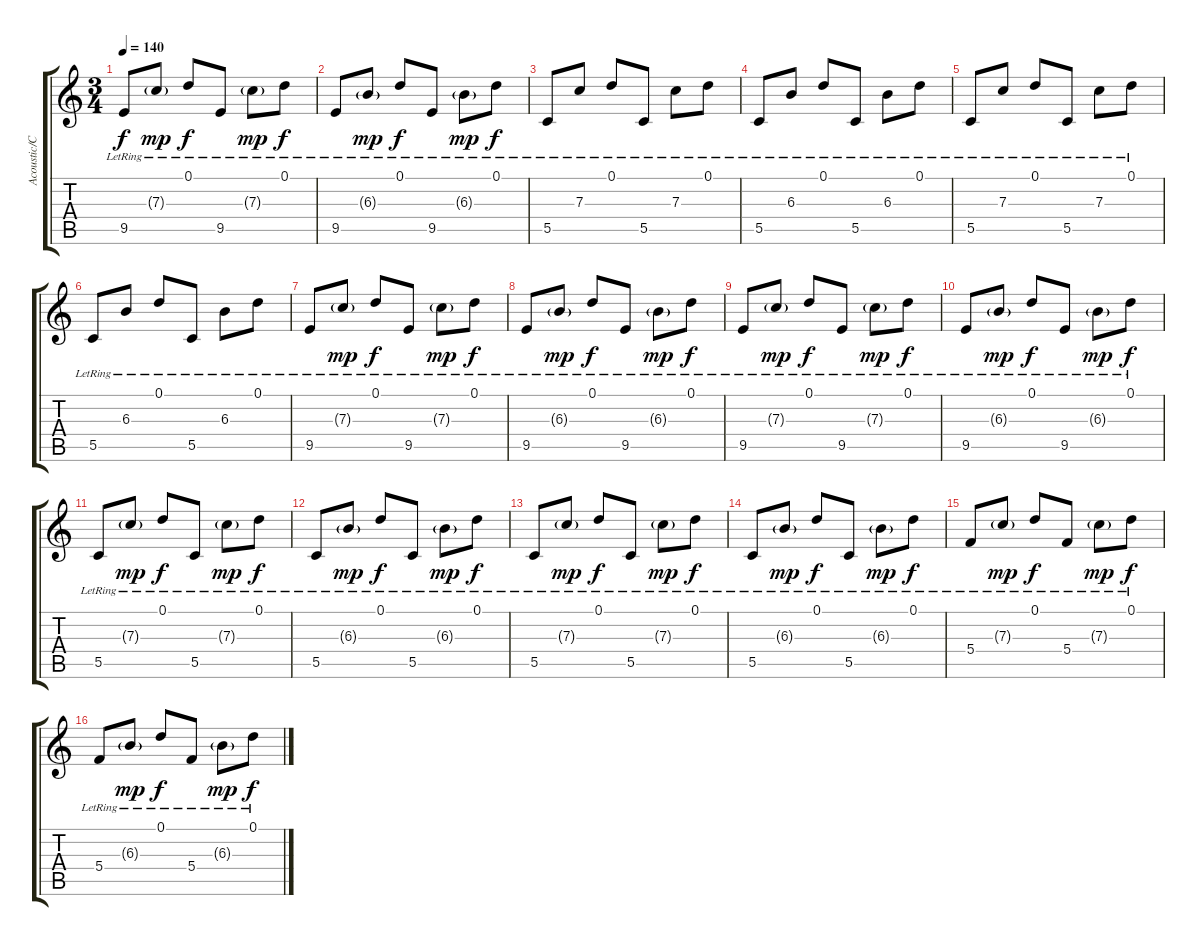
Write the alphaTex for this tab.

\track ("Acoustic/Classical Guitar II" "Acoustic/C") {instrument acousticguitarnylon}
\staff {score tabs}
\tuning (D4 A3 F3 C3 G2 D2) {hide}
\ts (3 4)
\tempo 140
\clef g2
\ks c
9.5{lr}.8{dy f instrument acousticguitarsteel} 7.3{g lr}.8{dy mp} 0.1{lr}.8{dy f} 9.5{lr}.8 7.3{g lr}.8{dy mp} 0.1{lr}.8{dy f} |
9.5{lr}.8 6.3{g lr}.8{dy mp} 0.1{lr}.8{dy f} 9.5{lr}.8 6.3{g lr}.8{dy mp} 0.1{lr}.8{dy f} |
5.5{lr}.8{instrument acousticguitarsteel} 7.3{lr}.8 0.1{lr}.8 5.5{lr}.8 7.3{lr}.8 0.1{lr}.8 |
5.5{lr}.8 6.3{lr}.8 0.1{lr}.8 5.5{lr}.8 6.3{lr}.8 0.1{lr}.8 |
5.5{lr}.8{instrument acousticguitarsteel} 7.3{lr}.8 0.1{lr}.8 5.5{lr}.8 7.3{lr}.8 0.1{lr}.8 |
5.5{lr}.8 6.3{lr}.8 0.1{lr}.8 5.5{lr}.8 6.3{lr}.8 0.1{lr}.8 |
9.5{lr}.8{instrument acousticguitarsteel} 7.3{g lr}.8{dy mp} 0.1{lr}.8{dy f} 9.5{lr}.8 7.3{g lr}.8{dy mp} 0.1{lr}.8{dy f} |
9.5{lr}.8 6.3{g lr}.8{dy mp} 0.1{lr}.8{dy f} 9.5{lr}.8 6.3{g lr}.8{dy mp} 0.1{lr}.8{dy f} |
9.5{lr}.8{instrument acousticguitarsteel} 7.3{g lr}.8{dy mp} 0.1{lr}.8{dy f} 9.5{lr}.8 7.3{g lr}.8{dy mp} 0.1{lr}.8{dy f} |
9.5{lr}.8 6.3{g lr}.8{dy mp} 0.1{lr}.8{dy f} 9.5{lr}.8 6.3{g lr}.8{dy mp} 0.1{lr}.8{dy f} |
5.5{lr}.8{instrument acousticguitarsteel} 7.3{g lr}.8{dy mp} 0.1{lr}.8{dy f} 5.5{lr}.8 7.3{g lr}.8{dy mp} 0.1{lr}.8{dy f} |
5.5{lr}.8 6.3{g lr}.8{dy mp} 0.1{lr}.8{dy f} 5.5{lr}.8 6.3{g lr}.8{dy mp} 0.1{lr}.8{dy f} |
5.5{lr}.8{instrument acousticguitarsteel} 7.3{g lr}.8{dy mp} 0.1{lr}.8{dy f} 5.5{lr}.8 7.3{g lr}.8{dy mp} 0.1{lr}.8{dy f} |
5.5{lr}.8 6.3{g lr}.8{dy mp} 0.1{lr}.8{dy f} 5.5{lr}.8 6.3{g lr}.8{dy mp} 0.1{lr}.8{dy f} |
5.4{lr}.8 7.3{g lr}.8{dy mp} 0.1{lr}.8{dy f} 5.4{lr}.8 7.3{g lr}.8{dy mp} 0.1{lr}.8{dy f} |
5.4{lr}.8 6.3{g lr}.8{dy mp} 0.1{lr}.8{dy f} 5.4{lr}.8 6.3{g lr}.8{dy mp} 0.1{lr}.8{dy f}
